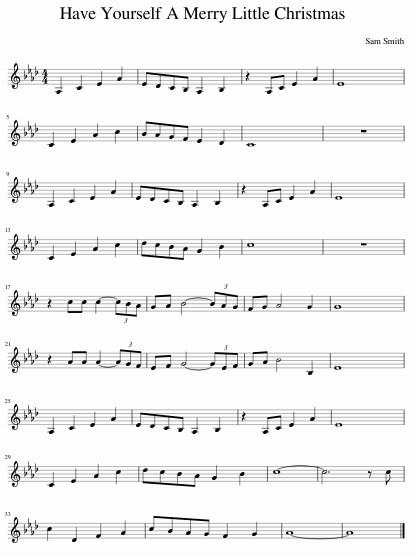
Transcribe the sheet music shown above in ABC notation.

X:1
L:1/8
M:4/4
I:linebreak $
K:Ab
V:1 treble
V:1
 A,2 C2 E2 A2 | EDCB, A,2 B,2 | z2 A,C E2 A2 | E8 |$ C2 E2 A2 c2 | %5
 BAGF E2 D2 | C8 | z8 |$ A,2 C2 E2 A2 | EDCB, A,2 B,2 | %10
 z2 A,C E2 A2 | E8 |$ C2 E2 A2 c2 | dcBA G2 B2 | c8 | %15
 z8 |$ z2 cc c2- (3cBA | GA B4- (3BAG | FG A4 G2 | G8 |$ %20
 z2 AA A2- (3AGF | EF G4- (3GEF | GA B4 B,2 | E8 |$ A,2 C2 E2 A2 | %25
 EDCB, A,2 B,2 | z2 A,C E2 A2 | E8 |$ C2 E2 A2 c2 | dcBA G2 B2 | %30
 c8- | c6 z c |$ c2 D2 F2 A2 | cBAG F2 G2 | A8- | %35
 A8 |] %36
